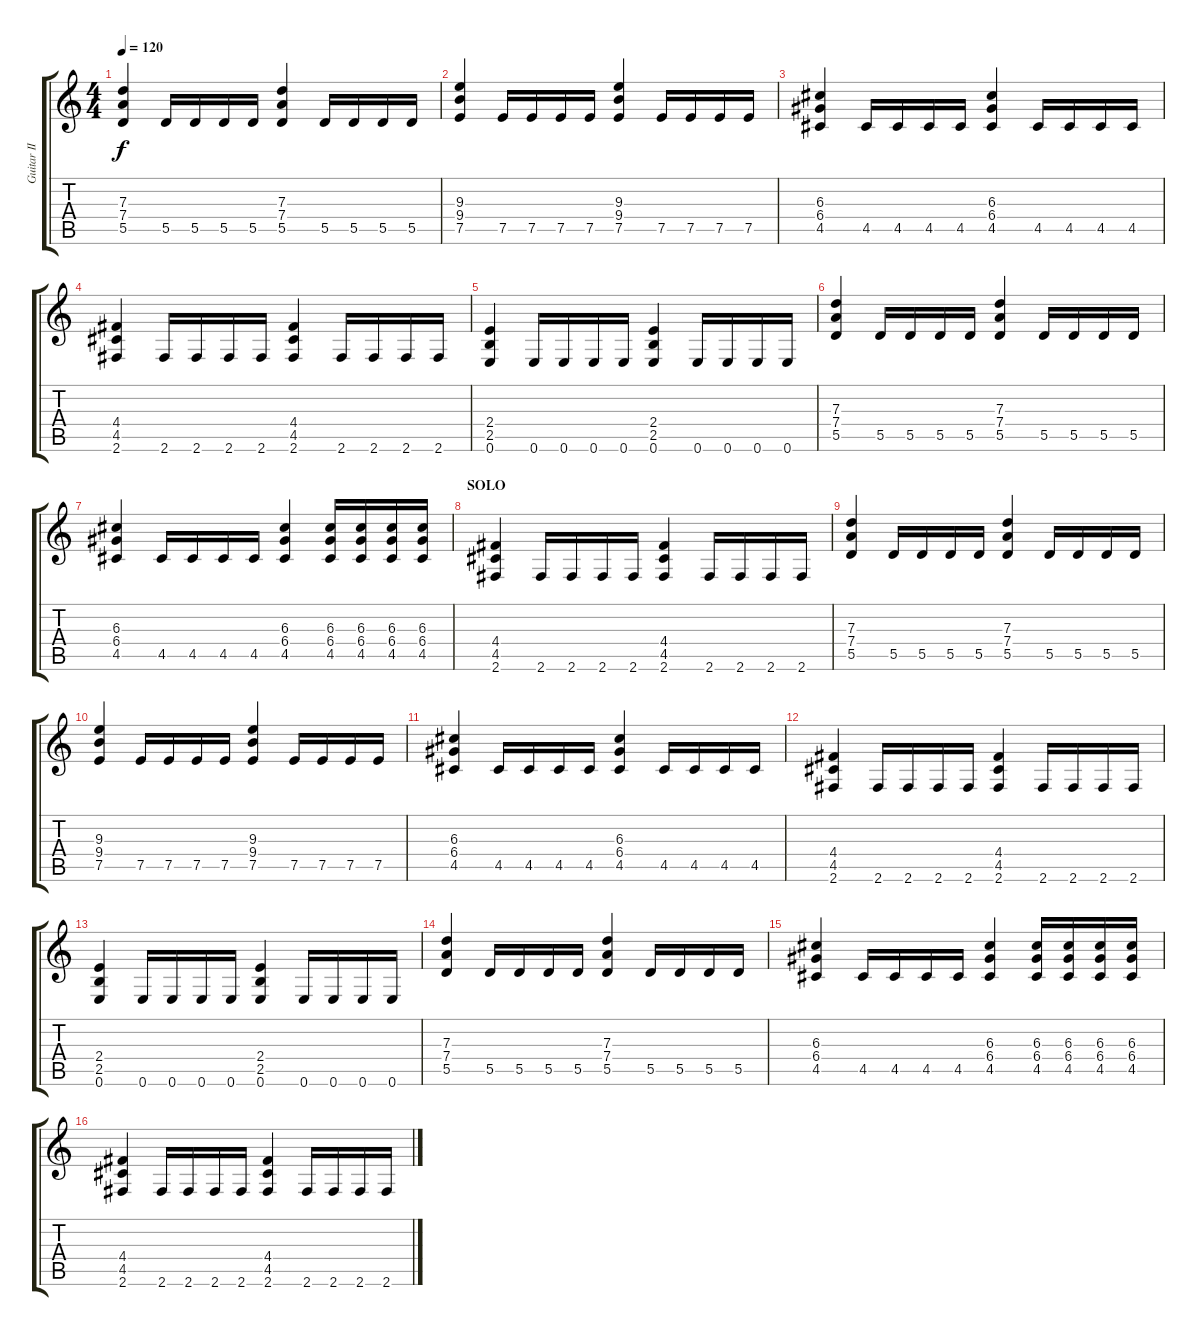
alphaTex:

\track ("Guitar II" "Guitar II") {instrument distortionguitar}
\staff {score tabs}
\tuning (E4 B3 G3 D3 A2 E2) {hide}
\ts (4 4)
\tempo 120
\clef g2
\ks c
(7.3 7.4 5.5).4{dy f} 5.5.16 5.5.16 5.5.16 5.5.16 (7.3 7.4 5.5).4 5.5.16 5.5.16 5.5.16 5.5.16 |
(9.3 9.4 7.5).4 7.5.16 7.5.16 7.5.16 7.5.16 (9.3 9.4 7.5).4 7.5.16 7.5.16 7.5.16 7.5.16 |
(6.3 6.4 4.5).4 4.5.16 4.5.16 4.5.16 4.5.16 (6.3 6.4 4.5).4 4.5.16 4.5.16 4.5.16 4.5.16 |
(4.4 4.5 2.6).4 2.6.16 2.6.16 2.6.16 2.6.16 (4.4 4.5 2.6).4 2.6.16 2.6.16 2.6.16 2.6.16 |
(2.4 2.5 0.6).4 0.6.16 0.6.16 0.6.16 0.6.16 (2.4 2.5 0.6).4 0.6.16 0.6.16 0.6.16 0.6.16 |
(7.3 7.4 5.5).4 5.5.16 5.5.16 5.5.16 5.5.16 (7.3 7.4 5.5).4 5.5.16 5.5.16 5.5.16 5.5.16 |
(6.3 6.4 4.5).4 4.5.16 4.5.16 4.5.16 4.5.16 (6.3 6.4 4.5).4 (6.3 6.4 4.5).16 (6.3 6.4 4.5).16 (6.3 6.4 4.5).16 (6.3 6.4 4.5).16 |
\section ("" "SOLO")
(4.4 4.5 2.6).4 2.6.16 2.6.16 2.6.16 2.6.16 (4.4 4.5 2.6).4 2.6.16 2.6.16 2.6.16 2.6.16 |
(7.3 7.4 5.5).4 5.5.16 5.5.16 5.5.16 5.5.16 (7.3 7.4 5.5).4 5.5.16 5.5.16 5.5.16 5.5.16 |
(9.3 9.4 7.5).4 7.5.16 7.5.16 7.5.16 7.5.16 (9.3 9.4 7.5).4 7.5.16 7.5.16 7.5.16 7.5.16 |
(6.3 6.4 4.5).4 4.5.16 4.5.16 4.5.16 4.5.16 (6.3 6.4 4.5).4 4.5.16 4.5.16 4.5.16 4.5.16 |
(4.4 4.5 2.6).4 2.6.16 2.6.16 2.6.16 2.6.16 (4.4 4.5 2.6).4 2.6.16 2.6.16 2.6.16 2.6.16 |
(2.4 2.5 0.6).4 0.6.16 0.6.16 0.6.16 0.6.16 (2.4 2.5 0.6).4 0.6.16 0.6.16 0.6.16 0.6.16 |
(7.3 7.4 5.5).4 5.5.16 5.5.16 5.5.16 5.5.16 (7.3 7.4 5.5).4 5.5.16 5.5.16 5.5.16 5.5.16 |
(6.3 6.4 4.5).4 4.5.16 4.5.16 4.5.16 4.5.16 (6.3 6.4 4.5).4 (6.3 6.4 4.5).16 (6.3 6.4 4.5).16 (6.3 6.4 4.5).16 (6.3 6.4 4.5).16 |
(4.4 4.5 2.6).4 2.6.16 2.6.16 2.6.16 2.6.16 (4.4 4.5 2.6).4 2.6.16 2.6.16 2.6.16 2.6.16
